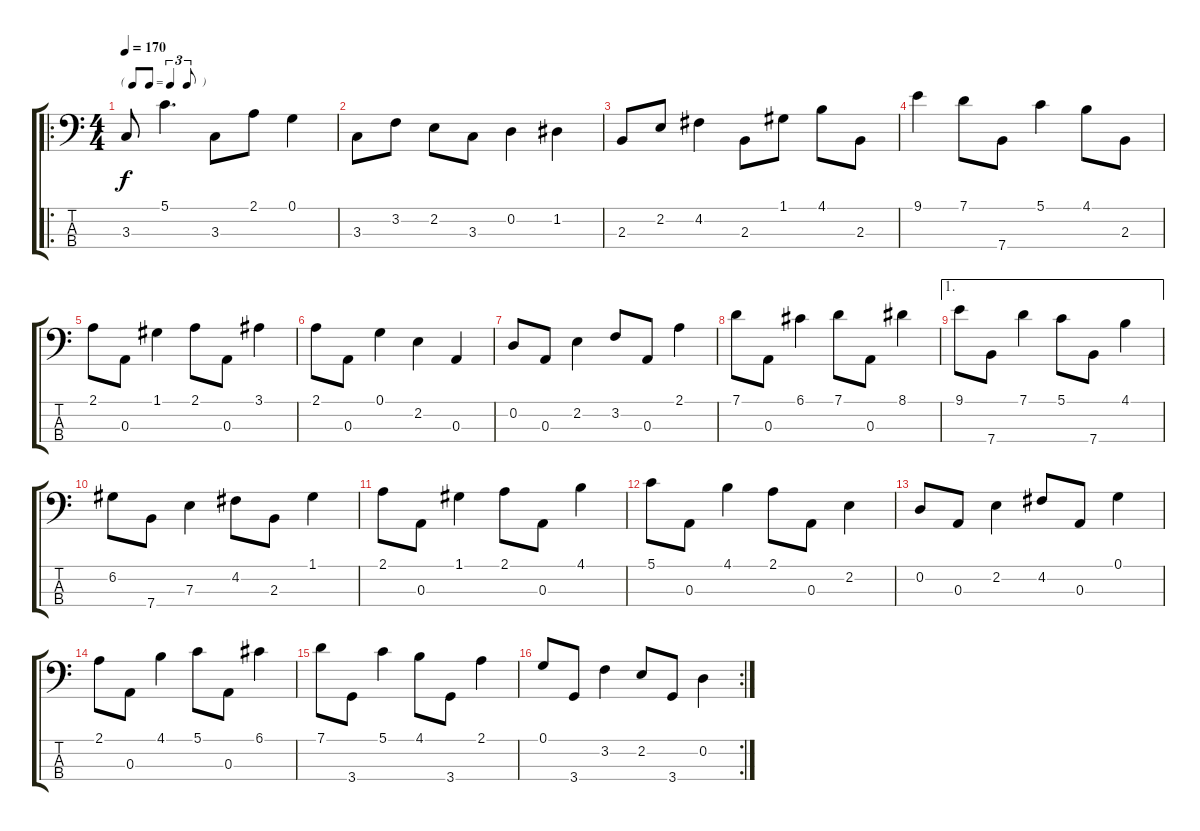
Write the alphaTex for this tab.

\track "" {instrument acousticbass}
\staff {score tabs}
\tuning (G2 D2 A1 E1) {hide}
\ro
\ts (4 4)
\tf triplet8th
\tempo 170
\clef f4
\ks c
3.3.8{dy f instrument acousticbass} 5.1.4{d} 3.3.8 2.1.8 0.1.4 |
3.3.8 3.2.8 2.2.8 3.3.8 0.2.4 1.2.4 |
2.3.8 2.2.8 4.2.4 2.3.8 1.1.8 4.1.8 2.3.8 |
9.1.4 7.1.8 7.4.8 5.1.4 4.1.8 2.3.8 |
2.1.8 0.3.8 1.1.4 2.1.8 0.3.8 3.1.4 |
2.1.8 0.3.8 0.1.4 2.2.4 0.3.4 |
0.2.8 0.3.8 2.2.4 3.2.8 0.3.8 2.1.4 |
7.1.8 0.3.8 6.1.4 7.1.8 0.3.8 8.1.4 |
\ae 1
9.1.8 7.4.8 7.1.4 5.1.8 7.4.8 4.1.4 |
6.2.8 7.4.8 7.3.4 4.2.8 2.3.8 1.1.4 |
2.1.8 0.3.8 1.1.4 2.1.8 0.3.8 4.1.4 |
5.1.8 0.3.8 4.1.4 2.1.8 0.3.8 2.2.4 |
0.2.8 0.3.8 2.2.4 4.2.8 0.3.8 0.1.4 |
2.1.8 0.3.8 4.1.4 5.1.8 0.3.8 6.1.4 |
7.1.8 3.4.8 5.1.4 4.1.8 3.4.8 2.1.4 |
\rc 2
0.1.8 3.4.8 3.2.4 2.2.8 3.4.8 0.2.4
